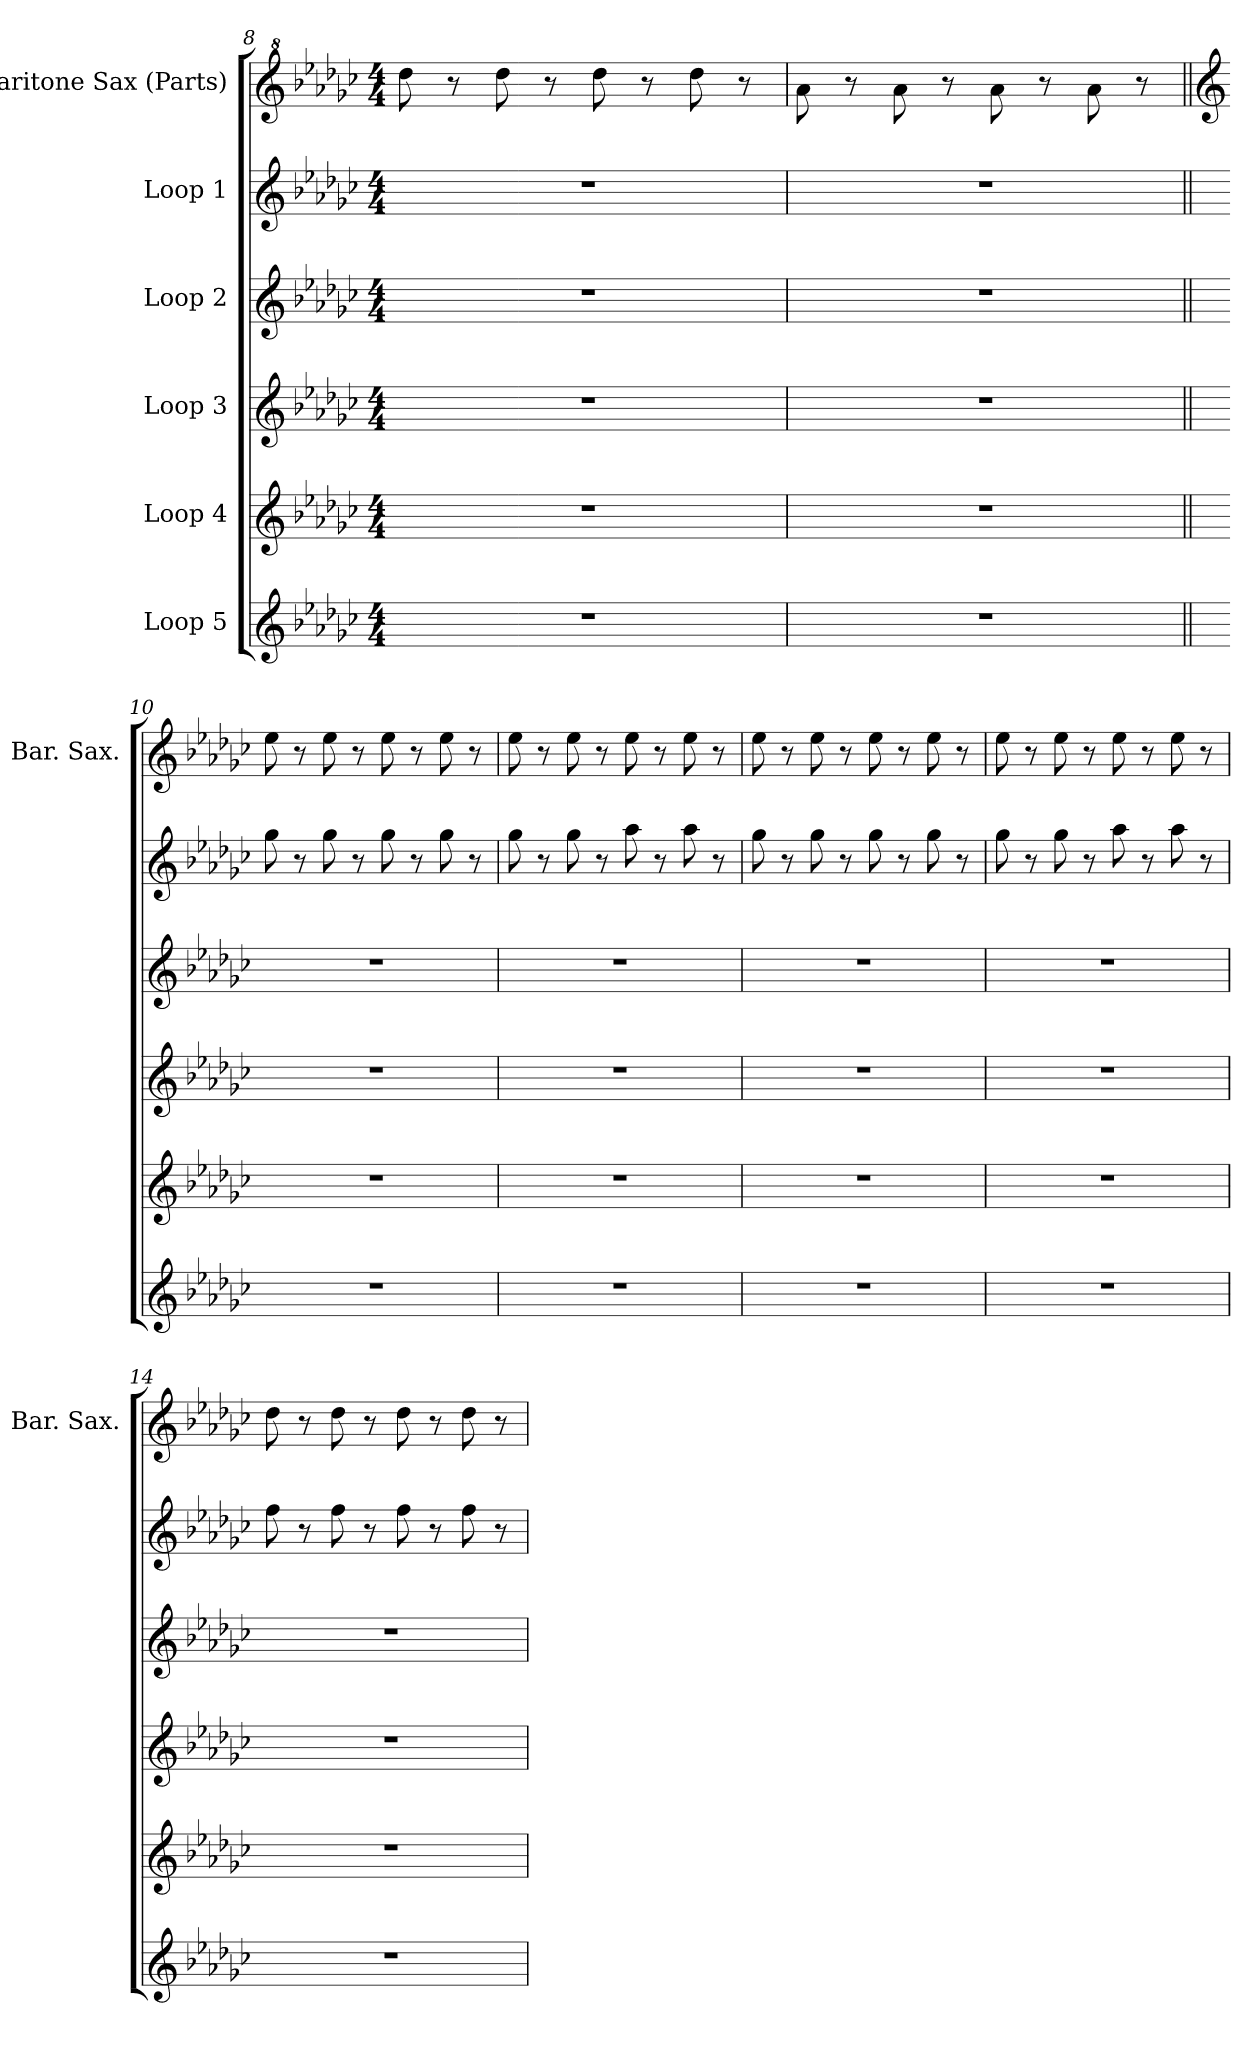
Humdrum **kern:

**kern	**kern	**kern	**kern	**kern	**kern
*part6	*part5	*part4	*part3	*part2	*part1
*staff6	*staff5	*staff4	*staff3	*staff2	*staff1
*I"Loop 5	*I"Loop 4	*I"Loop 3	*I"Loop 2	*I"Loop 1	*I"Baritone Sax (Parts)
*	*	*	*	*	*I'Bar. Sax.
*clefG2	*clefG2	*clefG2	*clefG2	*clefG2	*clefG^2
*ITrd12c21	*ITrd12c21	*ITrd12c21	*ITrd12c21	*ITrd12c21	*ITrd12c21
*k[b-e-a-d-g-c-]	*k[b-e-a-d-g-c-]	*k[b-e-a-d-g-c-]	*k[b-e-a-d-g-c-]	*k[b-e-a-d-g-c-]	*k[b-e-a-d-g-c-]
*M4/4	*M4/4	*M4/4	*M4/4	*M4/4	*M4/4
=8	=8	=8	=8	=8	=8
1r	1r	1r	1r	1r	8dd-\
.	.	.	.	.	8r
.	.	.	.	.	8dd-\
.	.	.	.	.	8r
.	.	.	.	.	8dd-\
.	.	.	.	.	8r
.	.	.	.	.	8dd-\
.	.	.	.	.	8r
=9	=9	=9	=9	=9	=9
1r	1r	1r	1r	1r	8a-\
.	.	.	.	.	8r
.	.	.	.	.	8a-\
.	.	.	.	.	8r
.	.	.	.	.	8a-\
.	.	.	.	.	8r
.	.	.	.	.	8a-\
.	.	.	.	.	8r
!!LO:PB:g=z
=10||	=10||	=10||	=10||	=10||	=10||
*	*	*	*	*	*clefG2
1r	1r	1r	1r	8g-\	8e-\
.	.	.	.	8r	8r
.	.	.	.	8g-\	8e-\
.	.	.	.	8r	8r
.	.	.	.	8g-\	8e-\
.	.	.	.	8r	8r
.	.	.	.	8g-\	8e-\
.	.	.	.	8r	8r
=11	=11	=11	=11	=11	=11
1r	1r	1r	1r	8g-\	8e-\
.	.	.	.	8r	8r
.	.	.	.	8g-\	8e-\
.	.	.	.	8r	8r
.	.	.	.	8a-\	8e-\
.	.	.	.	8r	8r
.	.	.	.	8a-\	8e-\
.	.	.	.	8r	8r
=12	=12	=12	=12	=12	=12
1r	1r	1r	1r	8g-\	8e-\
.	.	.	.	8r	8r
.	.	.	.	8g-\	8e-\
.	.	.	.	8r	8r
.	.	.	.	8g-\	8e-\
.	.	.	.	8r	8r
.	.	.	.	8g-\	8e-\
.	.	.	.	8r	8r
=13	=13	=13	=13	=13	=13
1r	1r	1r	1r	8g-\	8e-\
.	.	.	.	8r	8r
.	.	.	.	8g-\	8e-\
.	.	.	.	8r	8r
.	.	.	.	8a-\	8e-\
.	.	.	.	8r	8r
.	.	.	.	8a-\	8e-\
.	.	.	.	8r	8r
=14	=14	=14	=14	=14	=14
1r	1r	1r	1r	8f\	8d-\
.	.	.	.	8r	8r
.	.	.	.	8f\	8d-\
.	.	.	.	8r	8r
.	.	.	.	8f\	8d-\
.	.	.	.	8r	8r
.	.	.	.	8f\	8d-\
.	.	.	.	8r	8r
=	=	=	=	=	=
*-	*-	*-	*-	*-	*-
